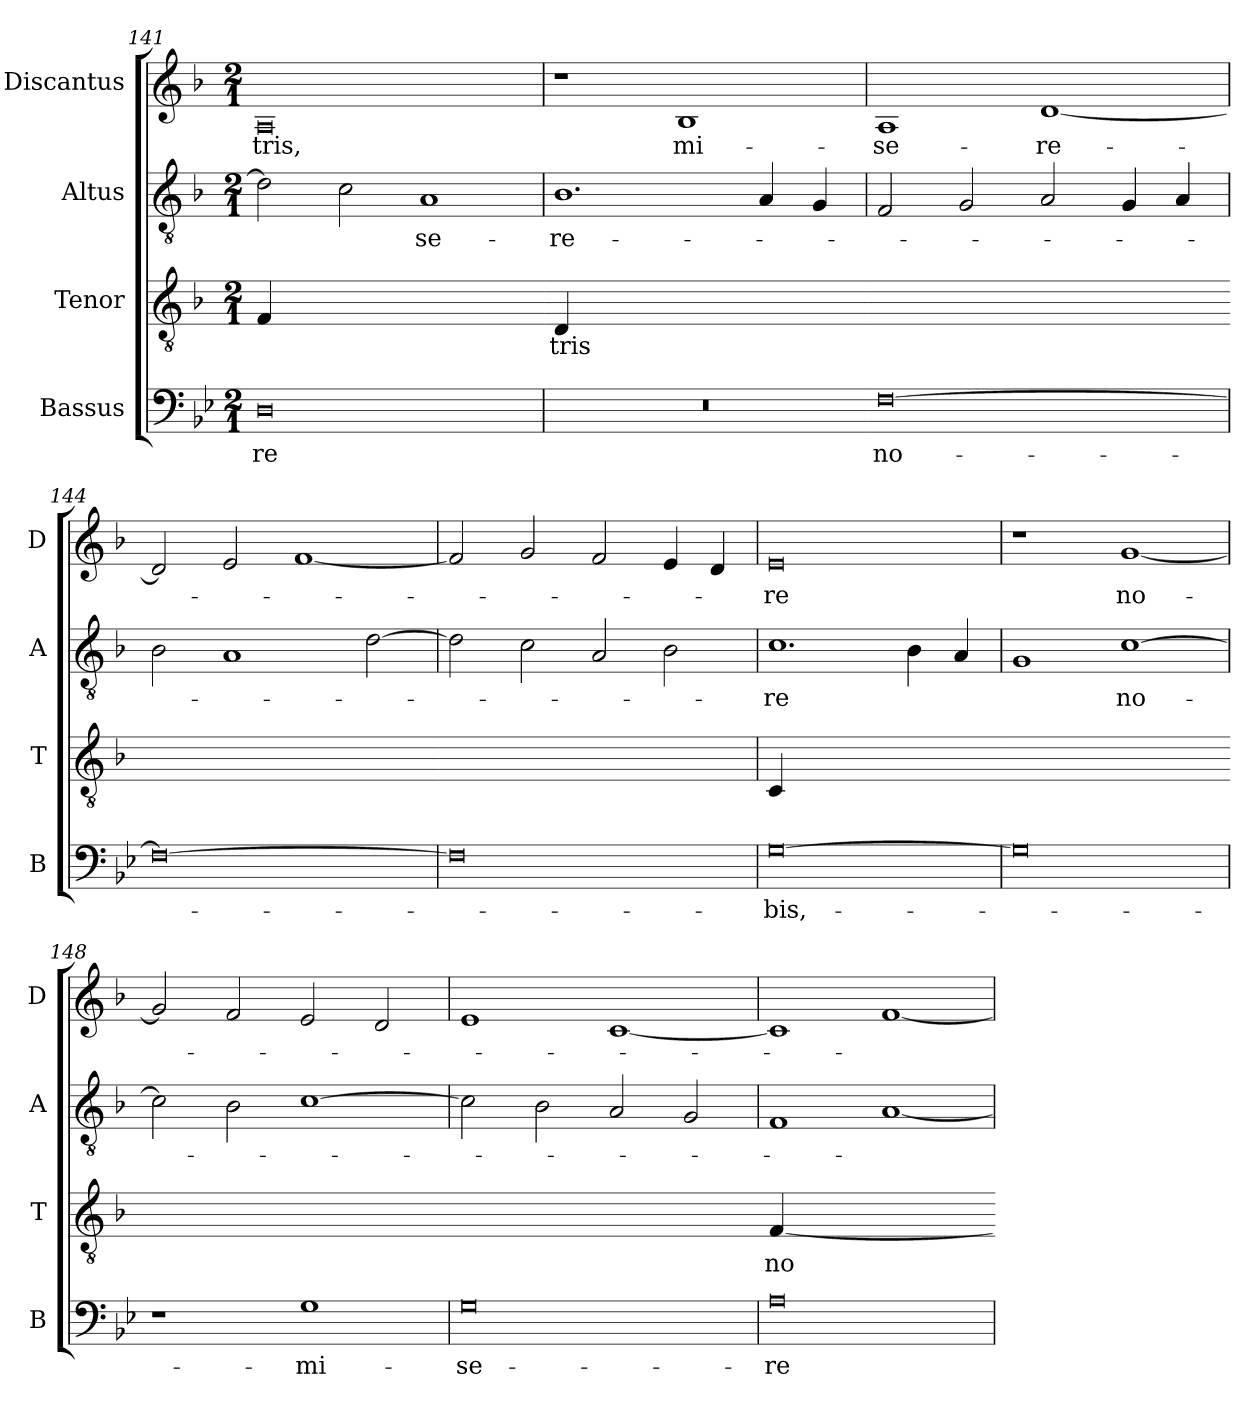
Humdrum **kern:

**kern	**text	**kern	**text	**kern	**text	**kern	**text
*part4	*part4	*part3	*part3	*part2	*part2	*part1	*part1
*staff4	*staff4	*staff3	*staff3	*staff2	*staff2	*staff1	*staff1
*I"Bassus	*	*I"Tenor	*	*I"Altus	*	*I"Discantus	*
*I'B	*	*I'T	*	*I'A	*	*I'D	*
*clefF4	*	*clefGv2	*	*clefGv2	*	*clefG2	*
*k[b-e-]	*	*k[b-]	*	*k[b-]	*	*k[b-]	*
*M2/1	*	*M2/1	*	*M2/1	*	*M2/1	*
=141	=141	=141	=141	=141	=141	=141	=141
!	!	!LO:N:vis=4	!	!	!	!	!
0D	-re	0F	.	2d]	.	0A	-tris,
.	.	.	.	2c	.	.	.
.	.	.	.	1A	-se-	.	.
=142	=142	=142-	=142	=142	=142	=142	=142
!	!	!LO:N:vis=4	!	!	!	!	!
0r	.	[y0D	-tris	1.B-	-re-	1r	.
.	.	.	.	.	.	1B-	mi-
.	.	.	.	4A	.	.	.
.	.	.	.	4G	.	.	.
=143	=143	=143-	=143	=143	=143	=143	=143
!	!	!LO:N:vis=4	!	!	!	!	!
[0F	no-	0Dyy_y	.	2F	.	1A	-se-
.	.	.	.	2G	.	.	.
.	.	.	.	2A	.	[1d	-re-
.	.	.	.	4G	.	.	.
.	.	.	.	4A	.	.	.
=144	=144	=144-	=144	=144	=144	=144	=144
!	!	!LO:N:vis=4	!	!	!	!	!
0F_	.	0Dyy_	.	2B-	.	2d]	.
.	.	.	.	1A	.	2e	.
.	.	.	.	.	.	[1f	.
.	.	.	.	[2d	.	.	.
=145	=145	=145-	=145	=145	=145	=145	=145
!	!	!LO:N:vis=4	!	!	!	!	!
0F]	.	0Dyy]	.	2d]	.	2f]	.
.	.	.	.	2c	.	2g	.
.	.	.	.	2A	.	2f	.
.	.	.	.	2B-	.	4e	.
.	.	.	.	.	.	4d	.
=146	=146	=146	=146	=146	=146	=146	=146
!	!	!LO:N:vis=4	!	!	!	!	!
[0G	-bis,-	[y0C	.	1.c	-re	0e	-re
.	.	.	.	4B-	.	.	.
.	.	.	.	4A	.	.	.
=147	=147	=147-	=147	=147	=147	=147	=147
!	!	!LO:N:vis=4	!	!	!	!	!
0G]	.	0Cyy_y	.	1G	.	1r	.
.	.	.	.	[1c	no-	[1g	no-
=148	=148	=148-	=148	=148	=148	=148	=148
!	!	!LO:N:vis=4	!	!	!	!	!
1r	.	0Cyy_	.	2c]	.	2g]	.
.	.	.	.	2B-	.	2f	.
1G	-mi-	.	.	[1c	.	2e	.
.	.	.	.	.	.	2d	.
=149	=149	=149-	=149	=149	=149	=149	=149
!	!	!LO:N:vis=4	!	!	!	!	!
0G	-se-	0Cyy]	.	2c]	.	1e	.
.	.	.	.	2B-	.	.	.
.	.	.	.	2A	.	[1c	.
.	.	.	.	2G	.	.	.
=150	=150	=150-	=150	=150	=150	=150	=150
!	!	!LO:N:vis=4	!	!	!	!	!
0A	-re-	[0F	no-	1F	.	1c]	.
.	.	.	.	[1A	.	[1f	.
=	=	=-	=	=	=	=	=
*-	*-	*-	*-	*-	*-	*-	*-
